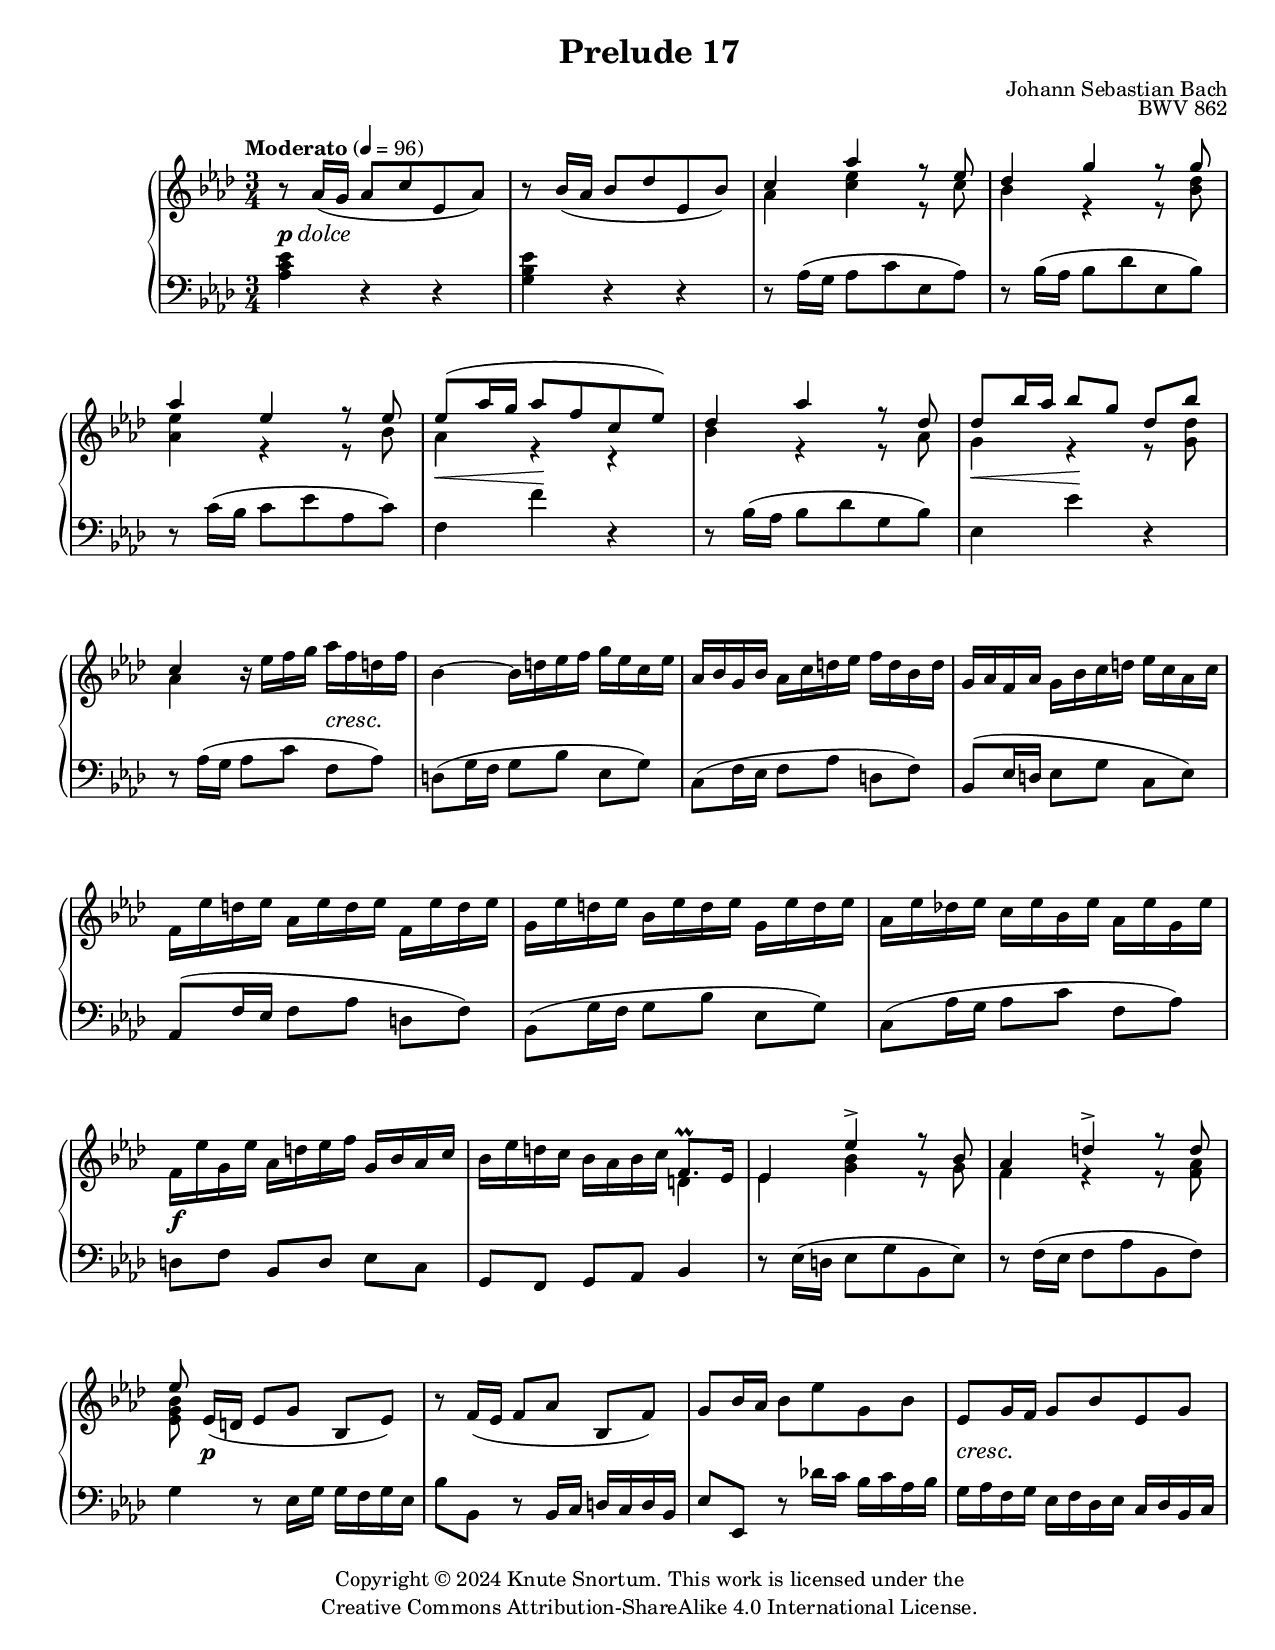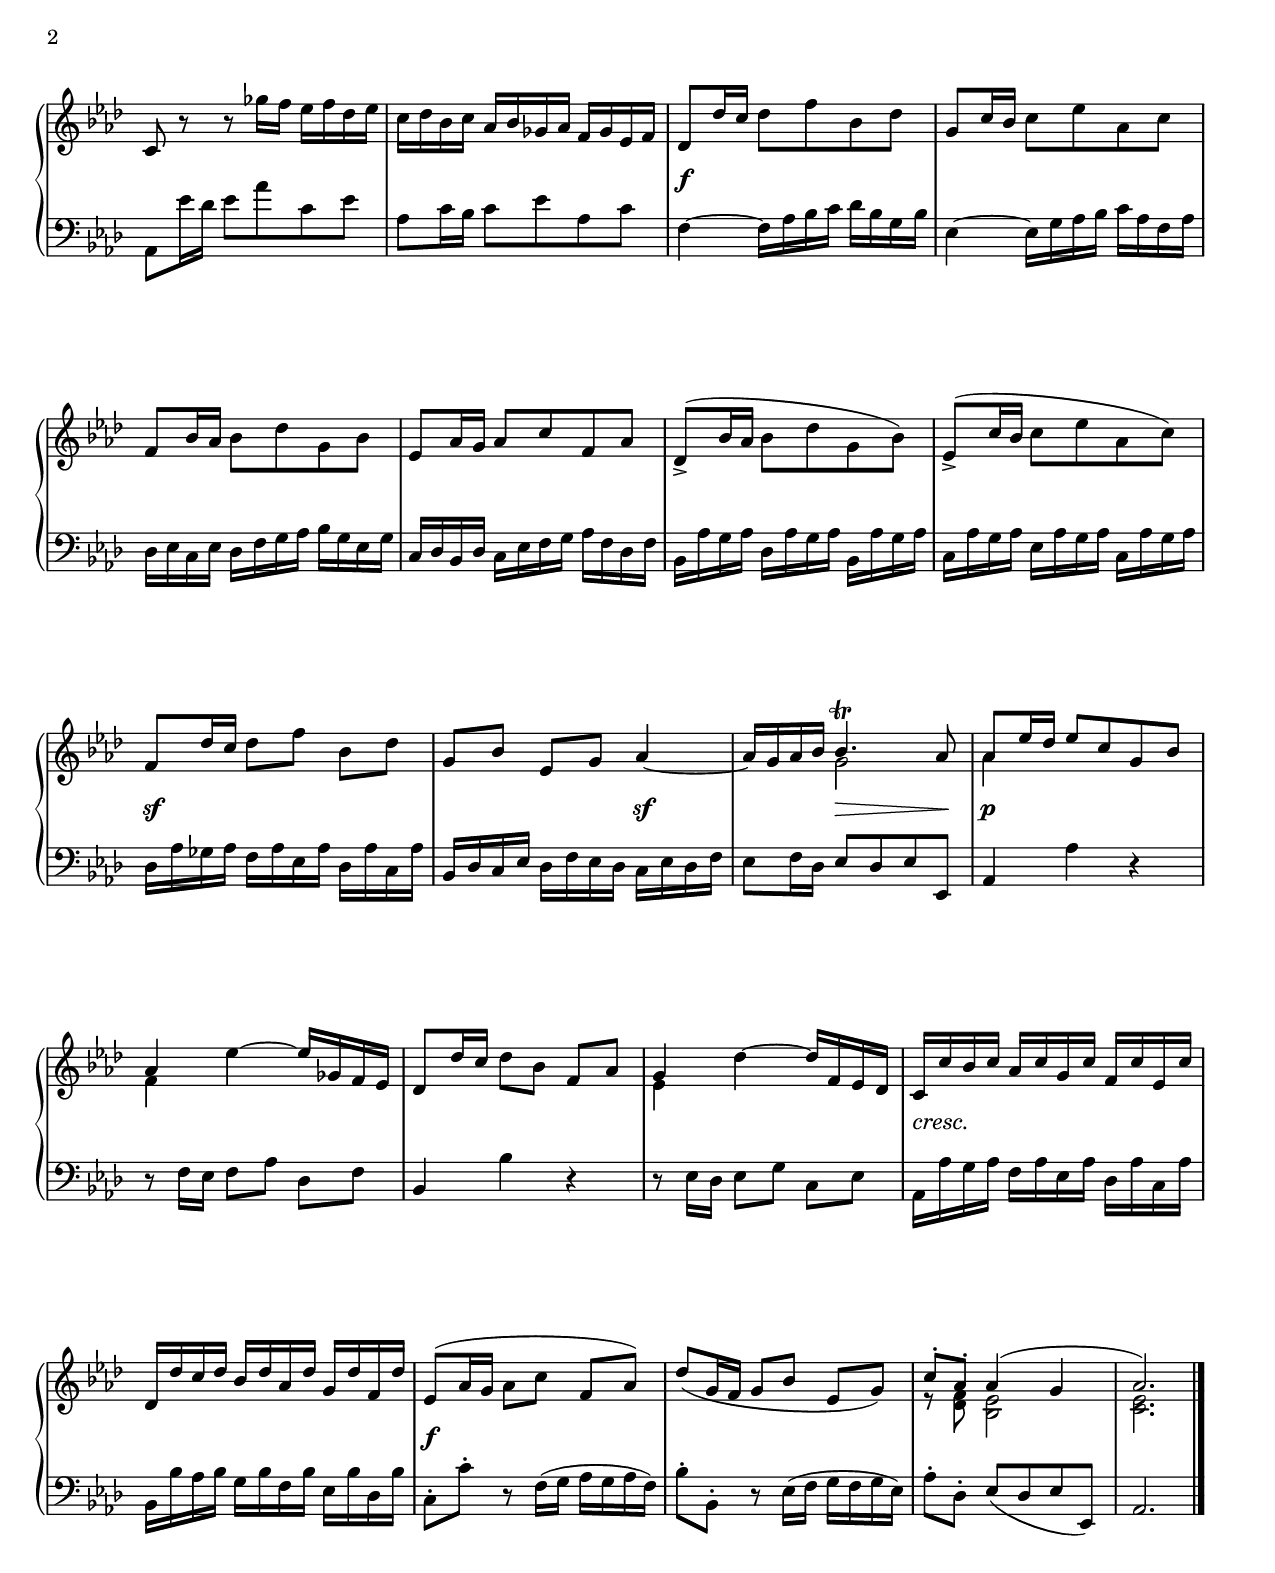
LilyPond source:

\version "2.24.0"

\include "includes/header-paper.ily"
%...+....1....+....2....+....3....+....4....+....5....+....6....+....7....+....

\version "2.24.0"
\language "english"

\include "global-variables.ily"

%%% Music %%%

global = {
  \time 3/4
  \key af \major
}

rightHandUpper = \relative {
  r8 af'16( g  af8 c ef, af) |
  r8 bf16( af  bf8 df ef, bf') |
  % Voicing, SrcB, SrcC
  \voiceOne c4 af' r8 ef |
  df4 g r8 g |
  af4 ef r8 ef |
  ef8( af16 g  af8 f c ef) |
  df4 af' r8 df, |
  df8 bf'16 af  bf8 g df[ bf'] |
  
  \barNumberCheck 9
  c,4  \oneVoice r16 ef f g  af f d f |
  bf,4~  bf16 d ef f  g ef c ef |
  af,16 bf g bf  af c d ef  f d bf d |
  g,16 af f af  g bf c d  ef c af c |
  f,16 ef' d ef  af, ef' d ef  f, ef' d ef |
  g,16 ef' d ef  bf ef d ef  g, ef' d ef |
  af,16 ef' df! ef  c ef bf ef  af, ef' g, ef' |
  f, ef' g, ef'  af, d ef f  g, bf af c |
  
  \barNumberCheck 17
  bf16 ef d c  bf af bf c  \voiceOne f,8.\prall ef16 |
  ef4 ef'-> r8 bf |
  af4 d-> r8 d |
  ef8\noBeam \oneVoice ef,16( d  ef8 g bf,[ ef]) |
  r8 f16( ef  f8 af bf,[ f']) |
  g8 bf16 af  bf8 ef g, bf |
  ef,8 g16 f  g8 bf ef, g |
  c,8 r r gf''16 f  ef f df ef |
  
  \barNumberCheck 25
  c16 df bf c  af bf gf af  f gf ef f |
  df8 df'16 c  df8 f bf, df |
  g,8 c16 bf  c8 ef af, c |
  f,8 bf16 af  bf8 df g, bf |
  ef,8 af16 g  af8 c f, af |
  df,8->( bf'16 af  bf8 df g, bf) |
  ef,8->( c'16 bf  c8 ef af, c) |
  f,8 df'16 c  df8 f bf,[ df] |
  
  \barNumberCheck 33
  g,8 bf ef,[ g] af4~ |
  af16 g af bf \voiceOne bf4.\trill af8 |
  % second beat, SrcB, SrcC
  af8 ef'16 df  ef8 c g bf |
  af4 \oneVoice ef'~  ef16 gf, f ef |
  % second beat, SrcB, SrcC
  df8 df'16 c  df8 bf f[ af] |
  g4 df'~  df16 f, ef df |
  c16 c' bf c  af c g c  f, c' ef, c' |
  df,16 df' c df  \stemUp bf df af df  \stemNeutral g, df' f, df' |
  
  \barNumberCheck 41
  ef,8( af16 g  af8 c f,[ af]) |
  df8( g,16 f  g8 bf ef,[ g]) |
  \voiceOne c8-. af-. af4( g |
  af2.) |
  \bar "|."
}

rightHandLower = \relative {
  s2. * 2 |
  % Voicing SrcB, SrcC
  \voiceFour af'4 <c ef> r8 c8 |
  bf4 r r8 <bf df> |
  <af ef'>4 r r8 bf |
  af4 r r |
  bf4 r r8 af |
  g4 r r8 <g df'> |
  
  \barNumberCheck 9
  af4 s2 |
  s2. * 7 |
  
  \barNumberCheck 17
  s2 d,4 |
  ef4 <g bf> r8 g |
  f4 r r8 <f af> |
  <ef g bf>8 s s2 |
  s2. * 4 |
  
  \barNumberCheck 25
  s2. * 8 |
  
  \barNumberCheck 33
  s2. |
  s4 g2 |
  af4 s2 |
  f4 s2 |
  s2. |
  ef4 s2
  s2. * 2 |
  
  \barNumberCheck 41
  s2. * 2 |
  r8 <df f> <bf ef>2 |
  <c ef>2. |
}

rightHand = {
  \global
  <<
    \new Voice \rightHandUpper
    \new Voice \rightHandLower
  >>
}

leftHand = \relative {
  \global
  \clef bass
  <af c ef>4 r r |
  <g bf ef>4 r r |
  r8 af16( g  af8 c ef, af) |
  r8 bf16( af  bf8 df ef, bf') |
  r8 c16( bf  c8 ef af, c) |
  f,4 f' r |
  r8 bf,16( af  bf8 df g, bf) |
  ef,4 ef' r |
  
  \barNumberCheck 9
  r8 af,16( g  af8 c f,[ af]) |
  d,8( g16 f  g8 bf ef,[ g]) |
  c,8( f16 ef  f8 af d,[ f]) |
  bf,8( ef16 d  ef8 g c,[ ef]) |
  af,8( f'16 ef  f8 af d,[ f]) |
  bf,8( g'16 f  g8 bf ef,[ g]) |
  c,8( af'16 g  af8 c f,[ af]) |
  d,8 f  bf,[ d]  ef c |
  
  \barNumberCheck 17
  g8 f g[ af]  bf4 |
  r8 ef16( d  ef8 g bf, ef) |
  r8 f16( ef  f8 af bf, f') |
  g4 r8 ef16 g  g f g ef |
  bf'8 bf, r bf16 c  d c d bf |
  ef8 ef,  r df''!16 c  bf c af bf |
  g16 af f g  ef f df ef  c df bf c |
  af8 ef''16 df  ef8 af c, ef |
  
  \barNumberCheck 25
  af,8 c16 bf  c8 ef af, c |
  f,4~  f16 af bf c  df bf g bf |
  ef,4~  ef16 g af bf  c af f af |
  df,16 ef c ef  df f g af  bf g ef g |
  c,16 df bf df  c ef f g  af f df f |
  bf,16 af' g af  df, af' g af  bf, af' g af |
  c,16 af' g af  ef af g af  c, af' g af |
  df,16 af' gf af  f af ef af  df, af' c, af' |
  
  \barNumberCheck 33
  bf,16 df c ef  df f ef df  c ef df f |
  ef8 f16 df  ef8 df ef ef, |
  af4 af' r |
  r8 f16 ef  f8 af df,[ f] |
  bf,4 bf' r |
  r8 ef,16 df  ef8 g c,[ ef] |
  af,16 af' g af  f af ef af  df, af' c, af' |
  bf,16 bf' af bf  g bf f bf ef, bf' df, bf' |
  
  \barNumberCheck 41
  c,8-. c'-. r8 f,16( g  af g af f) |
  bf8-. bf,-. r ef16( f  g f g ef) |
  af8-.[ df,-.] ef( df ef ef,) |
  af2. |
}

dynamics = {
  \override TextScript.Y-offset = -0.5
  \override DynamicTextSpanner.style = #'none
  s2.^\pDolce |
  s2. * 4 |
  s4\< s2\! |
  s2. |
  s4\< s2\! |
  
    
  \barNumberCheck 9
  s2 s4\cresc |
  s2. * 6 |
  s2.\f |
  
  \barNumberCheck 17
  s2. * 3 |
  s8 s8\p s2 |
  s2. * 2 |
  s2.\cresc |
  s2. |
  
  \barNumberCheck 25
  s2. |
  s2.\f |
  s2. * 5 |
  s8\sf \tag layout { s } \tag midi { s\f } s2 |
  
  \barNumberCheck 33
  s2 s8\sf \tag layout { s } \tag midi { s\f } |
  s4 s4.\> s8\! |
  s2.\p |
  s2. * 3 |
  s2.\cresc |
  s2. |
  
  \barNumberCheck 41
  s2.\f |
  s2. * 3 |
}

tempi = {
  \tempo "Moderato" 4 = 96
  s2. * 42 |
  \set Score.tempoHideNote = ##t
  s4 \tempo 4 = 88 s \tempo 4 = 80 s |
  \tempo 4 = 60
  s2. |
}

forceBreaks = {
  % page 1
  \repeat unfold 3 { s2.\noBreak } s2.\break\noPageBreak
  \repeat unfold 3 { s2.\noBreak } s2.\break\noPageBreak
  \repeat unfold 3 { s2.\noBreak } s2.\break\noPageBreak
  \repeat unfold 2 { s2.\noBreak } s2.\break\noPageBreak
  \repeat unfold 3 { s2.\noBreak } s2.\break\noPageBreak
  \repeat unfold 3 { s2.\noBreak } s2.\pageBreak
  
  % page 2
  \repeat unfold 3 { s2.\noBreak } s2.\break\noPageBreak
  \repeat unfold 3 { s2.\noBreak } s2.\break\noPageBreak
  \repeat unfold 3 { s2.\noBreak } s2.\break\noPageBreak
  \repeat unfold 3 { s2.\noBreak } s2.\break\noPageBreak
}

preludeSeventeenNotes =
\score {
  \header {
    title = "Prelude 17"
  }
  \keepWithTag layout  
  \new PianoStaff \with {
    \override StaffGrouper.staff-staff-spacing = 
      #'((basic-distance . 10)
         (padding . 1))
  } <<
    \new Staff = "upper" \rightHand
    \new Dynamics \dynamics
    \new Staff = "lower" \leftHand
    \new Dynamics \tempi
    \new Devnull \forceBreaks
  >>
  \layout {
    \context {
      \Score
      \override Stem.details.beamed-lengths = #'(3.5 3.7)
    }
  }
}

\include "articulate.ly"

preludeSeventeenMidi =
\book {
  \bookOutputName "prelude-17-bwv-862"
  \score {
    \keepWithTag midi
    \articulate <<
      \new Staff = "upper" << \rightHand \dynamics \tempi >>
      \new Staff = "lower" << \leftHand \dynamics \tempi >>
    >>
    \midi {}
  }
}


\header {
  title = "Prelude 17"
  composer = "Johann Sebastian Bach"
  opus = "BWV 862"
}

\paper {
  print-all-headers = ##f
}

\preludeSeventeenNotes
\preludeSeventeenMidi